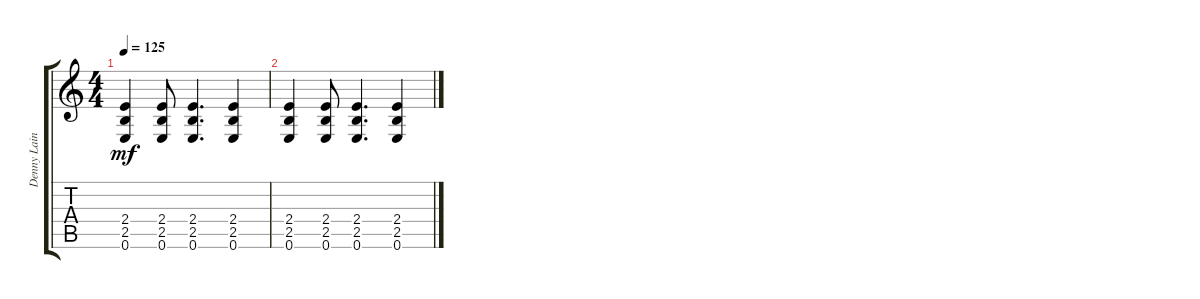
\track ("Denny Laine" "Denny Lain") {instrument acousticguitarsteel}
\staff {score tabs}
\tuning (E4 B3 G3 D3 A2 E2) {hide}
\ts (4 4)
\tempo 125
\clef g2
\ks c
(2.4 2.5 0.6).4{dy mf volume 2} (2.4 2.5 0.6).8{volume 2} (2.4 2.5 0.6).4{d} (2.4 2.5 0.6).4{volume 1} |
(2.4 2.5 0.6).4{volume 1} (2.4 2.5 0.6).8{volume 1} (2.4 2.5 0.6).4{d volume 1} (2.4 2.5 0.6).4{volume 0}
